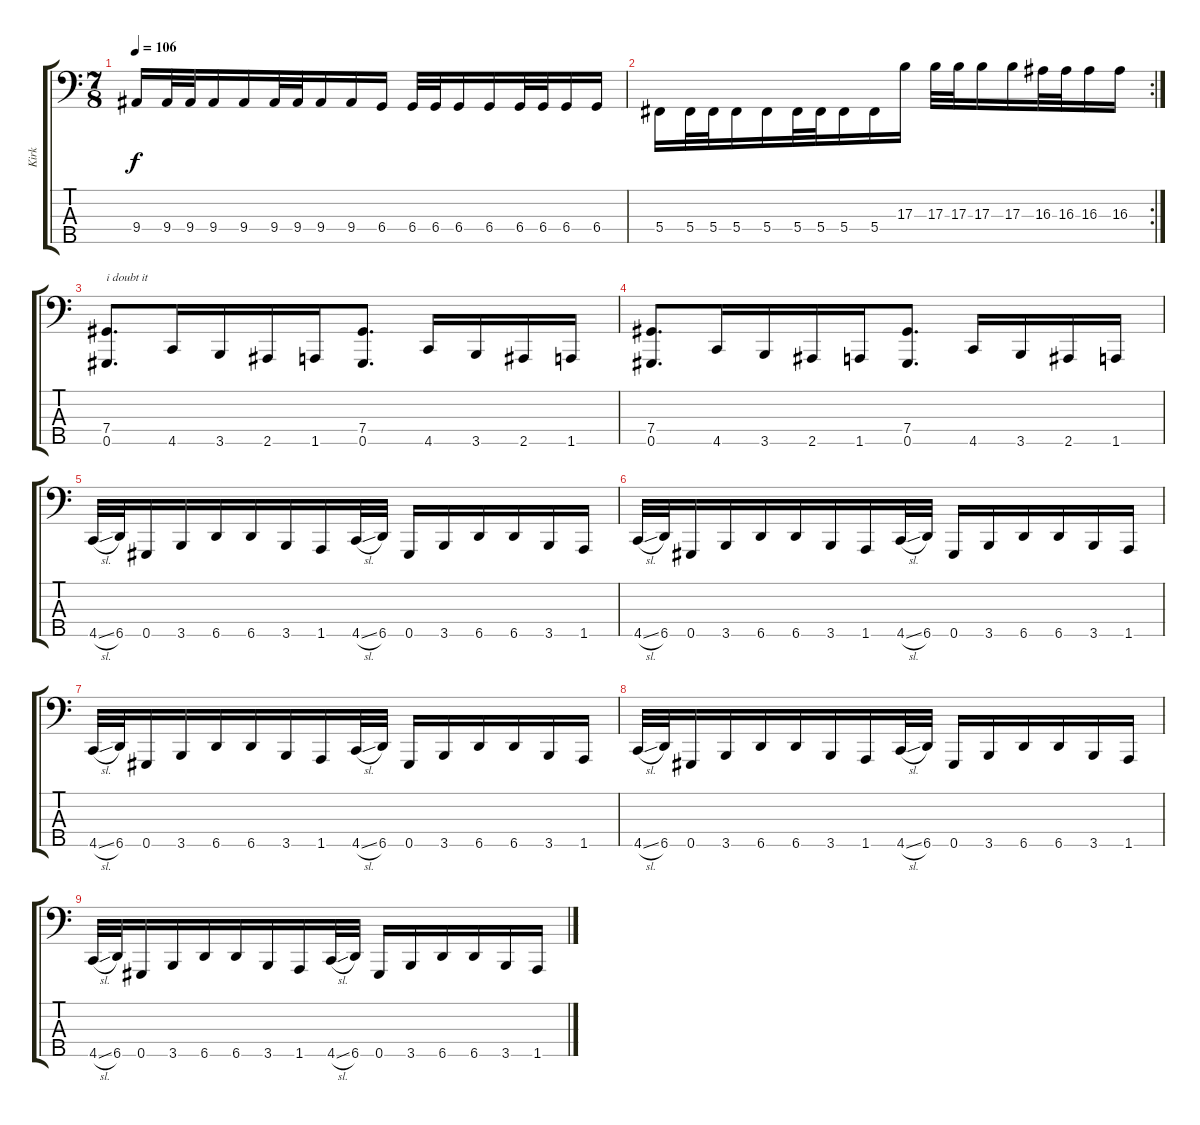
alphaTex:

\track ("Kirk" "Kirk") {instrument electricbassfinger}
\staff {score tabs}
\tuning (E2 B1 Gb1 Db1 Ab0) {hide}
\ts (7 8)
\tempo 106
\clef f4
\ks c
9.4.16{dy f} 9.4.32 9.4.32 9.4.16 9.4.16 9.4.32 9.4.32 9.4.16 9.4.16 6.4.16 6.4.32 6.4.32 6.4.16 6.4.16 6.4.32 6.4.32 6.4.16 6.4.16 |
\rc 2
5.4.16 5.4.32 5.4.32 5.4.16 5.4.16 5.4.32 5.4.32 5.4.16 5.4.16 17.3.16 17.3.32 17.3.32 17.3.16 17.3.16 16.3.32 16.3.32 16.3.16 16.3.16 |
(7.4 0.5).8{d txt "i doubt it"} 4.5.16 3.5.16 2.5.16 1.5.16 (7.4 0.5).8{d} 4.5.16 3.5.16 2.5.16 1.5.16 |
(7.4 0.5).8{d} 4.5.16 3.5.16 2.5.16 1.5.16 (7.4 0.5).8{d} 4.5.16 3.5.16 2.5.16 1.5.16 |
4.5{sl}.32{instrument slapbass1} 6.5.32 0.5.16 3.5.16 6.5.16 6.5.16 3.5.16 1.5.16 4.5{sl}.32 6.5.32 0.5.16 3.5.16 6.5.16 6.5.16 3.5.16 1.5.16 |
4.5{sl}.32{instrument slapbass1} 6.5.32 0.5.16 3.5.16 6.5.16 6.5.16 3.5.16 1.5.16 4.5{sl}.32 6.5.32 0.5.16 3.5.16 6.5.16 6.5.16 3.5.16 1.5.16 |
4.5{sl}.32{volume 0 instrument slapbass1} 6.5.32 0.5.16 3.5.16 6.5.16 6.5.16 3.5.16 1.5.16 4.5{sl}.32 6.5.32 0.5.16 3.5.16 6.5.16 6.5.16 3.5.16 1.5.16 |
4.5{sl}.32{instrument slapbass1} 6.5.32 0.5.16 3.5.16 6.5.16 6.5.16 3.5.16 1.5.16 4.5{sl}.32 6.5.32 0.5.16 3.5.16 6.5.16 6.5.16 3.5.16 1.5.16 |
4.5{sl}.32{instrument slapbass1} 6.5.32 0.5.16 3.5.16 6.5.16 6.5.16 3.5.16 1.5.16 4.5{sl}.32 6.5.32 0.5.16 3.5.16 6.5.16 6.5.16 3.5.16 1.5.16
